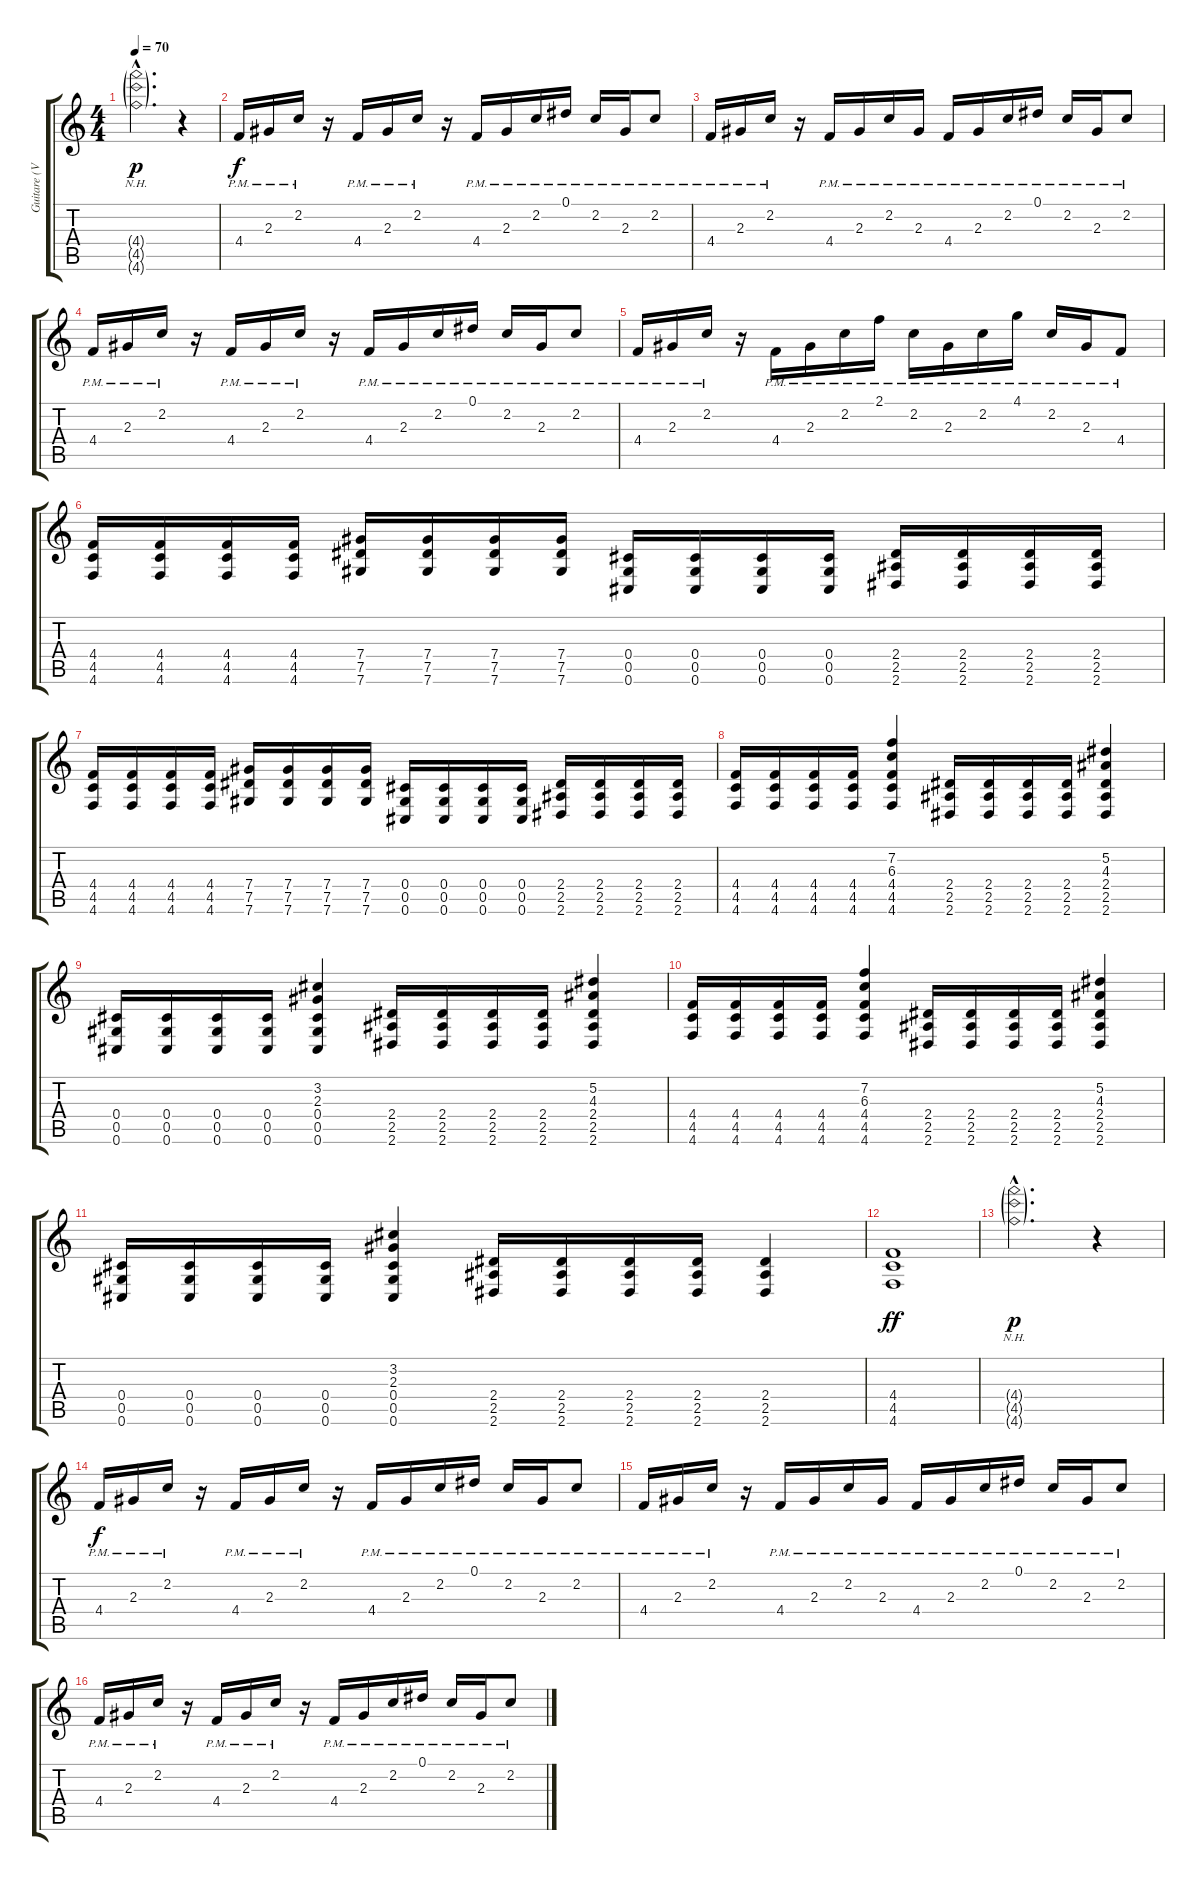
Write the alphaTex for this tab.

\track ("Guitare (Virus)" "Guitare (V") {instrument distortionguitar}
\staff {score tabs}
\tuning (Eb4 Bb3 Gb3 Db3 Ab2 Db2) {hide}
\ts (4 4)
\tempo 70
\clef g2
\ks c
(4.4{nh g hac} 4.5{nh g hac} 4.6{nh g hac}).2{d dy p} r.4 |
4.4{pm}.16{dy f} 2.3{pm}.16 2.2{pm}.16 r.16 4.4{pm}.16 2.3{pm}.16 2.2{pm}.16 r.16 4.4{pm}.16 2.3{pm}.16 2.2{pm}.16 0.1{pm}.16 2.2{pm}.16 2.3{pm}.16 2.2{pm}.8 |
4.4{pm}.16 2.3{pm}.16 2.2{pm}.16 r.16 4.4{pm}.16 2.3{pm}.16 2.2{pm}.16 2.3{pm}.16 4.4{pm}.16 2.3{pm}.16 2.2{pm}.16 0.1{pm}.16 2.2{pm}.16 2.3{pm}.16 2.2{pm}.8 |
4.4{pm}.16 2.3{pm}.16 2.2{pm}.16 r.16 4.4{pm}.16 2.3{pm}.16 2.2{pm}.16 r.16 4.4{pm}.16 2.3{pm}.16 2.2{pm}.16 0.1{pm}.16 2.2{pm}.16 2.3{pm}.16 2.2{pm}.8 |
4.4{pm}.16 2.3{pm}.16 2.2{pm}.16 r.16 4.4{pm}.16 2.3{pm}.16 2.2{pm}.16 2.1{pm}.16 2.2{pm}.16 2.3{pm}.16 2.2{pm}.16 4.1{pm}.16 2.2{pm}.16 2.3{pm}.16 4.4{pm}.8 |
(4.4 4.5 4.6).16 (4.4 4.5 4.6).16 (4.4 4.5 4.6).16 (4.4 4.5 4.6).16 (7.4 7.5 7.6).16 (7.4 7.5 7.6).16 (7.4 7.5 7.6).16 (7.4 7.5 7.6).16 (0.4 0.5 0.6).16 (0.4 0.5 0.6).16 (0.4 0.5 0.6).16 (0.4 0.5 0.6).16 (2.4 2.5 2.6).16 (2.4 2.5 2.6).16 (2.4 2.5 2.6).16 (2.4 2.5 2.6).16 |
(4.4 4.5 4.6).16 (4.4 4.5 4.6).16 (4.4 4.5 4.6).16 (4.4 4.5 4.6).16 (7.4 7.5 7.6).16 (7.4 7.5 7.6).16 (7.4 7.5 7.6).16 (7.4 7.5 7.6).16 (0.4 0.5 0.6).16 (0.4 0.5 0.6).16 (0.4 0.5 0.6).16 (0.4 0.5 0.6).16 (2.4 2.5 2.6).16 (2.4 2.5 2.6).16 (2.4 2.5 2.6).16 (2.4 2.5 2.6).16 |
(4.4 4.5 4.6).16 (4.4 4.5 4.6).16 (4.4 4.5 4.6).16 (4.4 4.5 4.6).16 (7.2 6.3 4.4 4.5 4.6).4 (2.4 2.5 2.6).16 (2.4 2.5 2.6).16 (2.4 2.5 2.6).16 (2.4 2.5 2.6).16 (5.2 4.3 2.4 2.5 2.6).4 |
(0.4 0.5 0.6).16 (0.4 0.5 0.6).16 (0.4 0.5 0.6).16 (0.4 0.5 0.6).16 (3.2 2.3 0.4 0.5 0.6).4 (2.4 2.5 2.6).16 (2.4 2.5 2.6).16 (2.4 2.5 2.6).16 (2.4 2.5 2.6).16 (5.2 4.3 2.4 2.5 2.6).4 |
(4.4 4.5 4.6).16 (4.4 4.5 4.6).16 (4.4 4.5 4.6).16 (4.4 4.5 4.6).16 (7.2 6.3 4.4 4.5 4.6).4 (2.4 2.5 2.6).16 (2.4 2.5 2.6).16 (2.4 2.5 2.6).16 (2.4 2.5 2.6).16 (5.2 4.3 2.4 2.5 2.6).4 |
(0.4 0.5 0.6).16 (0.4 0.5 0.6).16 (0.4 0.5 0.6).16 (0.4 0.5 0.6).16 (3.2 2.3 0.4 0.5 0.6).4 (2.4 2.5 2.6).16 (2.4 2.5 2.6).16 (2.4 2.5 2.6).16 (2.4 2.5 2.6).16 (2.4 2.5 2.6).4 |
(4.4 4.5 4.6).1{dy ff} |
(4.4{nh g hac} 4.5{nh g hac} 4.6{nh g hac}).2{d dy p} r.4 |
4.4{pm}.16{dy f} 2.3{pm}.16 2.2{pm}.16 r.16 4.4{pm}.16 2.3{pm}.16 2.2{pm}.16 r.16 4.4{pm}.16 2.3{pm}.16 2.2{pm}.16 0.1{pm}.16 2.2{pm}.16 2.3{pm}.16 2.2{pm}.8 |
4.4{pm}.16 2.3{pm}.16 2.2{pm}.16 r.16 4.4{pm}.16 2.3{pm}.16 2.2{pm}.16 2.3{pm}.16 4.4{pm}.16 2.3{pm}.16 2.2{pm}.16 0.1{pm}.16 2.2{pm}.16 2.3{pm}.16 2.2{pm}.8 |
4.4{pm}.16 2.3{pm}.16 2.2{pm}.16 r.16 4.4{pm}.16 2.3{pm}.16 2.2{pm}.16 r.16 4.4{pm}.16 2.3{pm}.16 2.2{pm}.16 0.1{pm}.16 2.2{pm}.16 2.3{pm}.16 2.2{pm}.8
